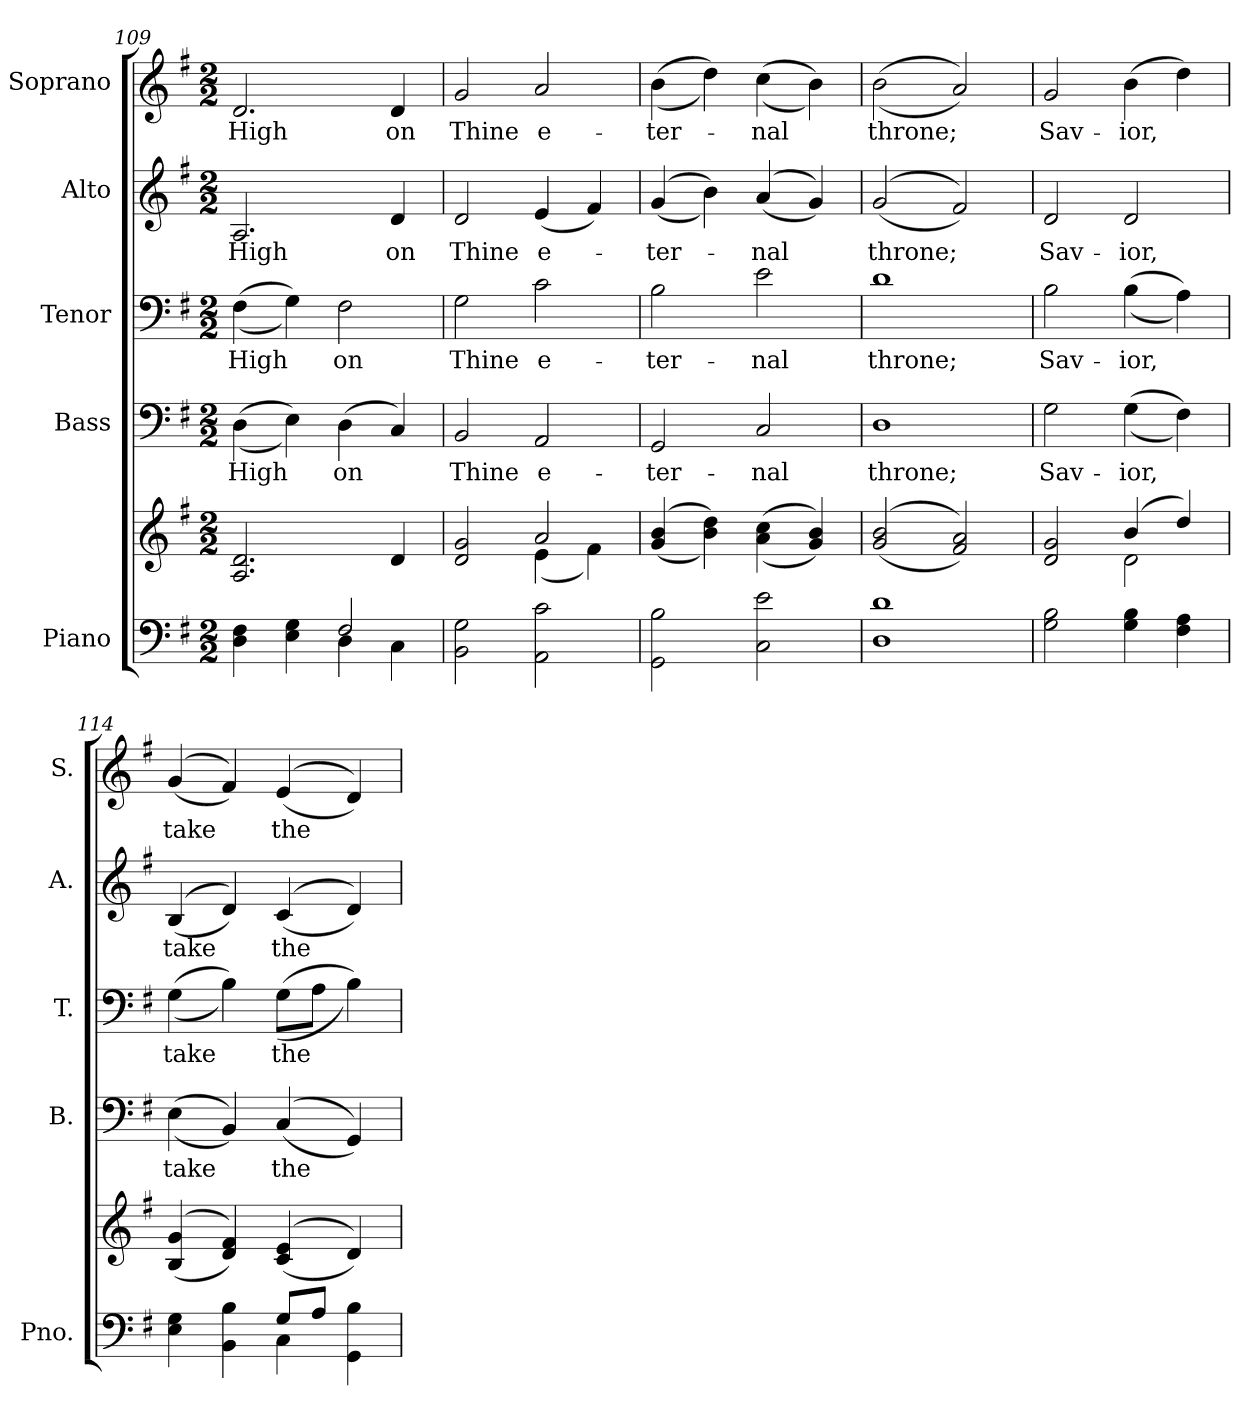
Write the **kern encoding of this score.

**kern	**kern	**kern	**text	**kern	**text	**kern	**text	**kern	**text
*part5	*part5	*part4	*part4	*part3	*part3	*part2	*part2	*part1	*part1
*staff6	*staff5	*staff4	*staff4	*staff3	*staff3	*staff2	*staff2	*staff1	*staff1
*I"Piano	*	*I"Bass	*	*I"Tenor	*	*I"Alto	*	*I"Soprano	*
*I'Pno.	*	*I'B.	*	*I'T.	*	*I'A.	*	*I'S.	*
!!LO:PB:g=z
*clefF4	*clefG2	*clefF4	*	*clefF4	*	*clefG2	*	*clefG2	*
*k[f#]	*k[f#]	*k[f#]	*	*k[f#]	*	*k[f#]	*	*k[f#]	*
*G:	*G:	*G:	*	*G:	*	*G:	*	*G:	*
*M2/2	*M2/2	*M2/2	*	*M2/2	*	*M2/2	*	*M2/2	*
=109	=109	=109	=109	=109	=109	=109	=109	=109	=109
*^	*	*	*	*	*	*	*	*	*
!	!	!	!	!LO:LY:b:color=#000000	!	!	!	!	!	!
!	!	!	!	!	!	!LO:LY:b:color=#000000	!	!	!	!
!	!	!	!	!	!	!	!	!LO:LY:b:color=#000000	!	!
!	!	!	!	!	!	!	!	!	!	!LO:LY:b:color=#000000
4Di\ 4F#i	2ryy	2.Ai/ 2.di	((4Di\	High	((4F#i\	High	2.Ai/	High	2.di/	High
4Ei\ 4Gi	.	.	4Ei\))	.	4Gi\))	.	.	.	.	.
!	!	!	!	!LO:LY:b:color=#000000	!	!	!	!	!	!
!	!	!	!	!	!	!LO:LY:b:color=#000000	!	!	!	!
2F#i/	4Di\	.	(4Di\	on	2F#i\	on	.	.	.	.
!	!	!	!	!	!	!	!	!LO:LY:b:color=#000000	!	!
!	!	!	!	!	!	!	!	!	!	!LO:LY:b:color=#000000
.	4Ci\	4di/	4Ci/)	.	.	.	4di/	on	4di/	on
*v	*v	*	*	*	*	*	*	*	*	*
=110	=110	=110	=110	=110	=110	=110	=110	=110	=110
*	*^	*	*	*	*	*	*	*	*
*^	*	*	*	*	*	*	*	*	*	*
!	!	!	!	!	!LO:LY:b:color=#000000	!	!	!	!	!	!
*v	*v	*	*	*	*	*	*	*	*	*	*
*^	*	*	*	*	*	*	*	*	*	*
!	!	!	!	!	!	!	!LO:LY:b:color=#000000	!	!	!	!
*v	*v	*	*	*	*	*	*	*	*	*	*
*^	*	*	*	*	*	*	*	*	*	*
!	!	!	!	!	!	!	!	!	!LO:LY:b:color=#000000	!	!
*v	*v	*	*	*	*	*	*	*	*	*	*
*^	*	*	*	*	*	*	*	*	*	*
!	!	!	!	!	!	!	!	!	!	!	!LO:LY:b:color=#000000
*v	*v	*	*	*	*	*	*	*	*	*	*
2BBi\ 2Gi	2di/ 2gi	2ryy	2BBi/	Thine	2Gi\	Thine	2di/	Thine	2gi/	Thine
!	!	!	!	!LO:LY:b:color=#000000	!	!	!	!	!	!
!	!	!	!	!	!	!LO:LY:b:color=#000000	!	!	!	!
!	!	!	!	!	!	!	!	!LO:LY:b:color=#000000	!	!
!	!	!	!	!	!	!	!	!	!	!LO:LY:b:color=#000000
2AAi\ 2ci	2ai/	(4ei\	2AAi/	e-	2ci\	e-	(4ei/	e-	2ai/	e-
.	.	4f#i\)	.	.	.	.	4f#i/)	.	.	.
*	*v	*v	*	*	*	*	*	*	*	*
=111	=111	=111	=111	=111	=111	=111	=111	=111	=111
*	*^	*	*	*	*	*	*	*	*
!	!	!	!	!LO:LY:b:color=#000000	!	!	!	!	!	!
*	*v	*v	*	*	*	*	*	*	*	*
*	*^	*	*	*	*	*	*	*	*
!	!	!	!	!	!	!LO:LY:b:color=#000000	!	!	!	!
*	*v	*v	*	*	*	*	*	*	*	*
*	*^	*	*	*	*	*	*	*	*
!	!	!	!	!	!	!	!	!LO:LY:b:color=#000000	!	!
*	*v	*v	*	*	*	*	*	*	*	*
*	*^	*	*	*	*	*	*	*	*
!	!	!	!	!	!	!	!	!	!	!LO:LY:b:color=#000000
*	*v	*v	*	*	*	*	*	*	*	*
2GGi\ 2Bi	((4gi/ 4bi	2GGi/	-ter-	2Bi\	-ter-	((4gi/	-ter-	((4bi\	-ter-
.	4bi\ 4ddi))	.	.	.	.	4bi\))	.	4ddi\))	.
!	!	!	!LO:LY:b:color=#000000	!	!	!	!	!	!
!	!	!	!	!	!LO:LY:b:color=#000000	!	!	!	!
!	!	!	!	!	!	!	!LO:LY:b:color=#000000	!	!
!	!	!	!	!	!	!	!	!	!LO:LY:b:color=#000000
2Ci\ 2ei	((4ai\ 4cci	2Ci/	-nal	2ei\	-nal	((4ai/	-nal	((4cci\	-nal
.	4gi/ 4bi))	.	.	.	.	4gi/))	.	4bi\))	.
!!LO:PB:g=z
=112	=112	=112	=112	=112	=112	=112	=112	=112	=112
!	!	!	!LO:LY:b:color=#000000	!	!	!	!	!	!
!	!	!	!	!	!LO:LY:b:color=#000000	!	!	!	!
!	!	!	!	!	!	!	!LO:LY:b:color=#000000	!	!
!	!	!	!	!	!	!	!	!	!LO:LY:b:color=#000000
1Di 1di	((2gi/ 2bi	1Di	throne;	1di	throne;	((2gi/	throne;	((2bi\	throne;
.	2f#i/ 2ai))	.	.	.	.	2f#i/))	.	2ai/))	.
=113	=113	=113	=113	=113	=113	=113	=113	=113	=113
*	*^	*	*	*	*	*	*	*	*
!	!	!	!	!LO:LY:b:color=#000000	!	!	!	!	!	!
!	!	!	!	!	!	!LO:LY:b:color=#000000	!	!	!	!
!	!	!	!	!	!	!	!	!LO:LY:b:color=#000000	!	!
!	!	!	!	!	!	!	!	!	!	!LO:LY:b:color=#000000
2Gi\ 2Bi	2di/ 2gi	2ryy	2Gi\	Sav-	2Bi\	Sav-	2di/	Sav-	2gi/	Sav-
!	!	!	!	!LO:LY:b:color=#000000	!	!	!	!	!	!
!	!	!	!	!	!	!LO:LY:b:color=#000000	!	!	!	!
!	!	!	!	!	!	!	!	!LO:LY:b:color=#000000	!	!
!	!	!	!	!	!	!	!	!	!	!LO:LY:b:color=#000000
4Gi\ 4Bi	(4bi/	2di\	((4Gi\	-ior,	((4Bi\	-ior,	2di/	-ior,	(4bi\	-ior,
4F#i\ 4Ai	4ddi/)	.	4F#i\))	.	4Ai\))	.	.	.	4ddi\)	.
*	*v	*v	*	*	*	*	*	*	*	*
=114	=114	=114	=114	=114	=114	=114	=114	=114	=114
*^	*	*	*	*	*	*	*	*	*
!	!	!	!	!LO:LY:b:color=#000000	!	!	!	!	!	!
!	!	!	!	!	!	!LO:LY:b:color=#000000	!	!	!	!
!	!	!	!	!	!	!	!	!LO:LY:b:color=#000000	!	!
!	!	!	!	!	!	!	!	!	!	!LO:LY:b:color=#000000
4Ei\ 4Gi	2ryy	((4Bi/ 4gi	((4Ei\	take	((4Gi\	take	((4Bi/	take	((4gi/	take
4BBi\ 4Bi	.	4di/ 4f#i))	4BBi/))	.	4Bi\))	.	4di/))	.	4f#i/))	.
!	!	!	!	!LO:LY:b:color=#000000	!	!	!	!	!	!
!	!	!	!	!	!	!LO:LY:b:color=#000000	!	!	!	!
!	!	!	!	!	!	!	!	!LO:LY:b:color=#000000	!	!
!	!	!	!	!	!	!	!	!	!	!LO:LY:b:color=#000000
8Gi/L	4Ci\	((4ci/ 4ei	((4Ci/	the	((8Gi\L	the	((4ci/	the	((4ei/	the
8Ai/J	.	.	.	.	8Ai\J	.	.	.	.	.
4GGi\ 4Bi	4ryy	4di/))	4GGi/))	.	4Bi\))	.	4di/))	.	4di/))	.
*v	*v	*	*	*	*	*	*	*	*	*
=	=	=	=	=	=	=	=	=	=
*-	*-	*-	*-	*-	*-	*-	*-	*-	*-
